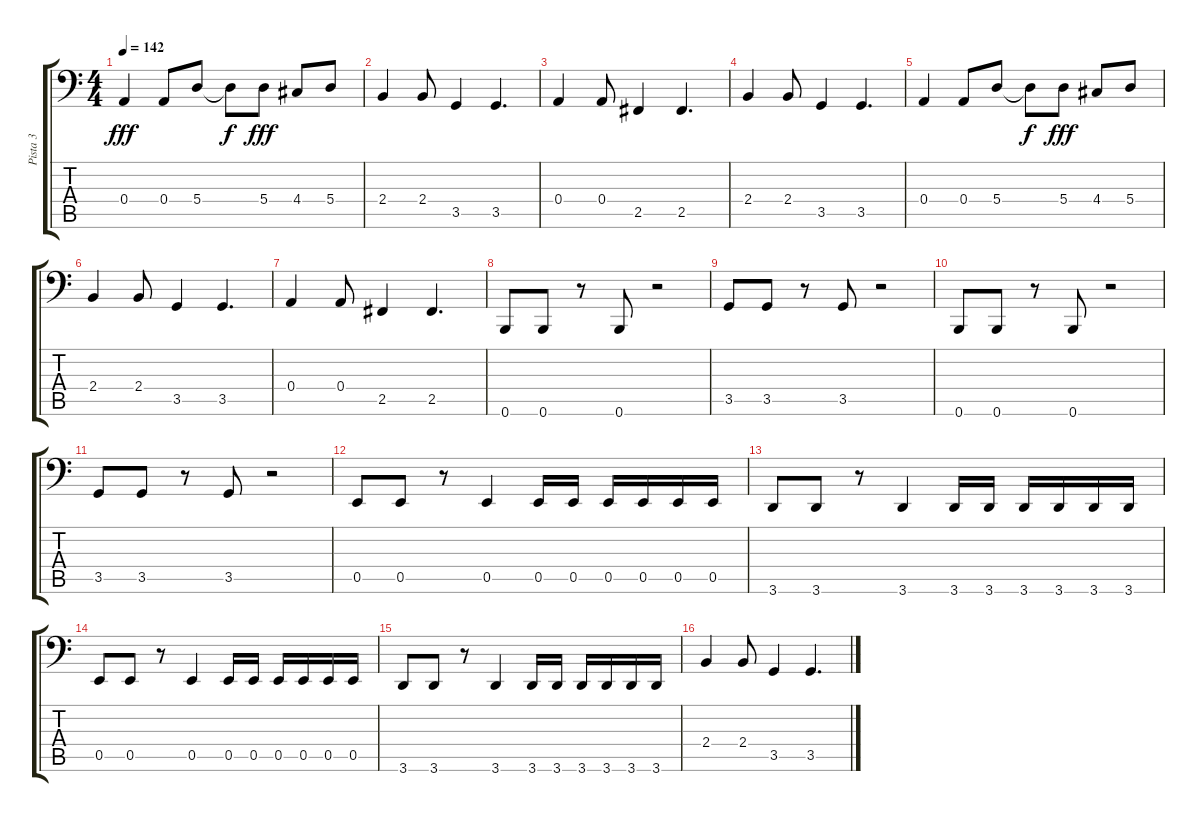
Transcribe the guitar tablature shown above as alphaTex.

\track ("Pista 3" "Pista 3") {instrument electricbassfinger}
\staff {score tabs}
\tuning (C3 G2 D2 A1 E1 B0) {hide}
\ts (4 4)
\tempo 142
\clef f4
\ks c
0.4.4{dy fff} 0.4.8 5.4.8 5.4{t}.8{dy f} 5.4.8{dy fff} 4.4.8 5.4.8 |
2.4.4 2.4.8 3.5.4 3.5.4{d} |
0.4.4 0.4.8 2.5.4 2.5.4{d} |
2.4.4 2.4.8 3.5.4 3.5.4{d} |
0.4.4 0.4.8 5.4.8 5.4{t}.8{dy f} 5.4.8{dy fff} 4.4.8 5.4.8 |
2.4.4 2.4.8 3.5.4 3.5.4{d} |
0.4.4 0.4.8 2.5.4 2.5.4{d} |
0.6.8 0.6.8 r.8 0.6.8 r.2 |
3.5.8 3.5.8 r.8 3.5.8 r.2 |
0.6.8 0.6.8 r.8 0.6.8 r.2 |
3.5.8 3.5.8 r.8 3.5.8 r.2 |
0.5.8 0.5.8 r.8 0.5.4 0.5.16 0.5.16 0.5.16 0.5.16 0.5.16 0.5.16 |
3.6.8 3.6.8 r.8 3.6.4 3.6.16 3.6.16 3.6.16 3.6.16 3.6.16 3.6.16 |
0.5.8 0.5.8 r.8 0.5.4 0.5.16 0.5.16 0.5.16 0.5.16 0.5.16 0.5.16 |
3.6.8 3.6.8 r.8 3.6.4 3.6.16 3.6.16 3.6.16 3.6.16 3.6.16 3.6.16 |
2.4.4 2.4.8 3.5.4 3.5.4{d}
